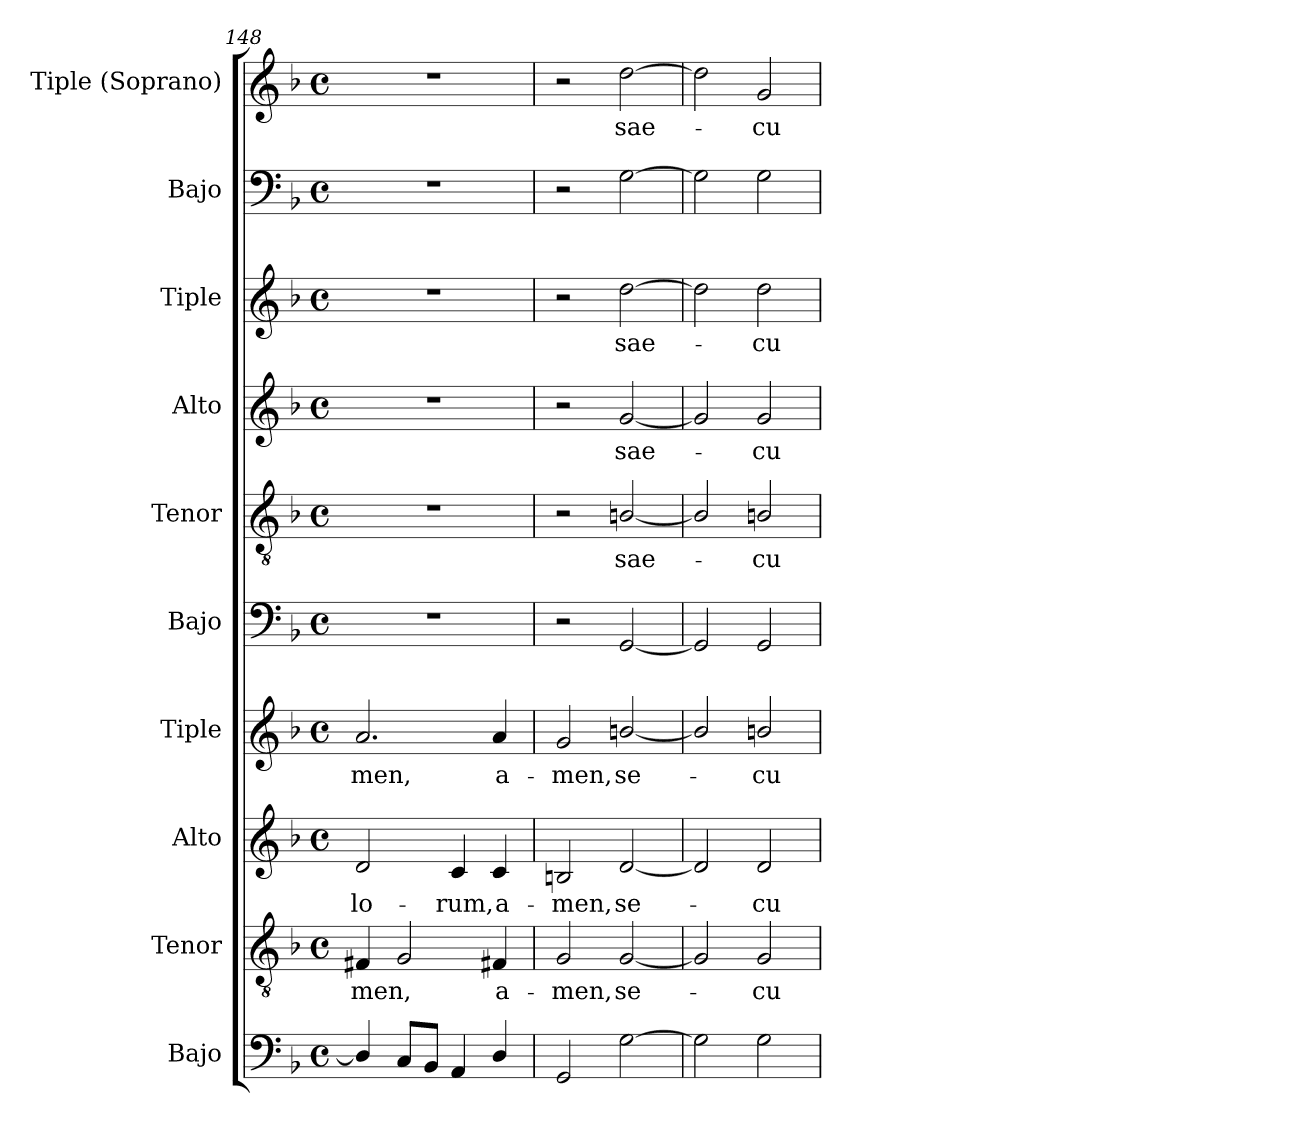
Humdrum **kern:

**kern	**kern	**text	**kern	**text	**kern	**text	**kern	**kern	**text	**kern	**text	**kern	**text	**kern	**kern	**text
*part10	*part9	*part9	*part8	*part8	*part7	*part7	*part6	*part5	*part5	*part4	*part4	*part3	*part3	*part2	*part1	*part1
*staff10	*staff9	*staff9	*staff8	*staff8	*staff7	*staff7	*staff6	*staff5	*staff5	*staff4	*staff4	*staff3	*staff3	*staff2	*staff1	*staff1
*I"Bajo	*I"Tenor	*	*I"Alto	*	*I"Tiple	*	*I"Bajo	*I"Tenor	*	*I"Alto	*	*I"Tiple	*	*I"Bajo	*I"Tiple (Soprano)	*
*I'B.	*I'T.	*	*I'A.	*	*	*	*I'B.	*I'T.	*	*I'A.	*	*	*	*I'B.	*I'S.	*
*clefF4	*clefGv2	*	*clefG2	*	*clefG2	*	*clefF4	*clefGv2	*	*clefG2	*	*clefG2	*	*clefF4	*clefG2	*
*	*ITrd7c12	*	*	*	*	*	*	*ITrd7c12	*	*	*	*	*	*	*	*
*k[b-]	*k[b-]	*	*k[b-]	*	*k[b-]	*	*k[b-]	*k[b-]	*	*k[b-]	*	*k[b-]	*	*k[b-]	*k[b-]	*
*F:	*F:	*	*F:	*	*F:	*	*F:	*F:	*	*F:	*	*F:	*	*F:	*F:	*
*M4/4	*M4/4	*	*M4/4	*	*M4/4	*	*M4/4	*M4/4	*	*M4/4	*	*M4/4	*	*M4/4	*M4/4	*
*met(c)	*met(c)	*	*met(c)	*	*met(c)	*	*met(c)	*met(c)	*	*met(c)	*	*met(c)	*	*met(c)	*met(c)	*
=148	=148	=148	=148	=148	=148	=148	=148	=148	=148	=148	=148	=148	=148	=148	=148	=148
!	!	!LO:LY:b:color=#000000	!	!	!	!	!	!	!	!	!	!	!	!	!	!
!	!	!	!	!LO:LY:b:color=#000000	!	!	!	!	!	!	!	!	!	!	!	!
!	!	!	!	!	!	!LO:LY:b:color=#000000	!	!	!	!	!	!	!	!	!	!
4Di/]	4FF#Xi/	-men,	2di/	-lo-	2.ai/	-men,	1r	1r	.	1r	.	1r	.	1r	1r	.
8Ci/L	2GGi/	.	.	.	.	.	.	.	.	.	.	.	.	.	.	.
8BB-i/J	.	.	.	.	.	.	.	.	.	.	.	.	.	.	.	.
!	!	!	!	!LO:LY:b:color=#000000	!	!	!	!	!	!	!	!	!	!	!	!
4AAi/	.	.	4ci/	-rum,	.	.	.	.	.	.	.	.	.	.	.	.
!	!	!LO:LY:b:color=#000000	!	!	!	!	!	!	!	!	!	!	!	!	!	!
!	!	!	!	!LO:LY:b:color=#000000	!	!	!	!	!	!	!	!	!	!	!	!
!	!	!	!	!	!	!LO:LY:b:color=#000000	!	!	!	!	!	!	!	!	!	!
4Di/	4FF#Xi/	a-	4ci/	a-	4ai/	a-	.	.	.	.	.	.	.	.	.	.
=149	=149	=149	=149	=149	=149	=149	=149	=149	=149	=149	=149	=149	=149	=149	=149	=149
!	!	!LO:LY:b:color=#000000	!	!	!	!	!	!	!	!	!	!	!	!	!	!
!	!	!	!	!LO:LY:b:color=#000000	!	!	!	!	!	!	!	!	!	!	!	!
!	!	!	!	!	!	!LO:LY:b:color=#000000	!	!	!	!	!	!	!	!	!	!
2GGi/	2GGi/	-men,	2Bni/	-men,	2gi/	-men,	2r	2r	.	2r	.	2r	.	2r	2r	.
!	!	!LO:LY:b:color=#000000	!	!	!	!	!	!	!	!	!	!	!	!	!	!
!	!	!	!	!LO:LY:b:color=#000000	!	!	!	!	!	!	!	!	!	!	!	!
!	!	!	!	!	!	!LO:LY:b:color=#000000	!	!	!	!	!	!	!	!	!	!
!	!	!	!	!	!	!	!	!	!LO:LY:b:color=#000000	!	!	!	!	!	!	!
!	!	!	!	!	!	!	!	!	!	!	!LO:LY:b:color=#000000	!	!	!	!	!
!	!	!	!	!	!	!	!	!	!	!	!	!	!LO:LY:b:color=#000000	!	!	!
!	!	!	!	!	!	!	!	!	!	!	!	!	!	!	!	!LO:LY:b:color=#000000
[2Gi\	[2GGi/	se-	[2di/	se-	[2bni/	se-	[2GGi/	[2BBni/	sae-	[2gi/	sae-	[2ddi\	sae-	[2Gi\	[2ddi\	sae-
=150	=150	=150	=150	=150	=150	=150	=150	=150	=150	=150	=150	=150	=150	=150	=150	=150
2Gi\]	2GGi/]	.	2di/]	.	2bi/]	.	2GGi/]	2BBi/]	.	2gi/]	.	2ddi\]	.	2Gi\]	2ddi\]	.
!	!	!LO:LY:b:color=#000000	!	!	!	!	!	!	!	!	!	!	!	!	!	!
!	!	!	!	!LO:LY:b:color=#000000	!	!	!	!	!	!	!	!	!	!	!	!
!	!	!	!	!	!	!LO:LY:b:color=#000000	!	!	!	!	!	!	!	!	!	!
!	!	!	!	!	!	!	!	!	!LO:LY:b:color=#000000	!	!	!	!	!	!	!
!	!	!	!	!	!	!	!	!	!	!	!LO:LY:b:color=#000000	!	!	!	!	!
!	!	!	!	!	!	!	!	!	!	!	!	!	!LO:LY:b:color=#000000	!	!	!
!	!	!	!	!	!	!	!	!	!	!	!	!	!	!	!	!LO:LY:b:color=#000000
2Gi\	2GGi/	-cu-	2di/	-cu-	2bni/	-cu-	2GGi/	2BBni/	-cu-	2gi/	-cu-	2ddi\	-cu-	2Gi\	2gi/	-cu-
=	=	=	=	=	=	=	=	=	=	=	=	=	=	=	=	=
*-	*-	*-	*-	*-	*-	*-	*-	*-	*-	*-	*-	*-	*-	*-	*-	*-
